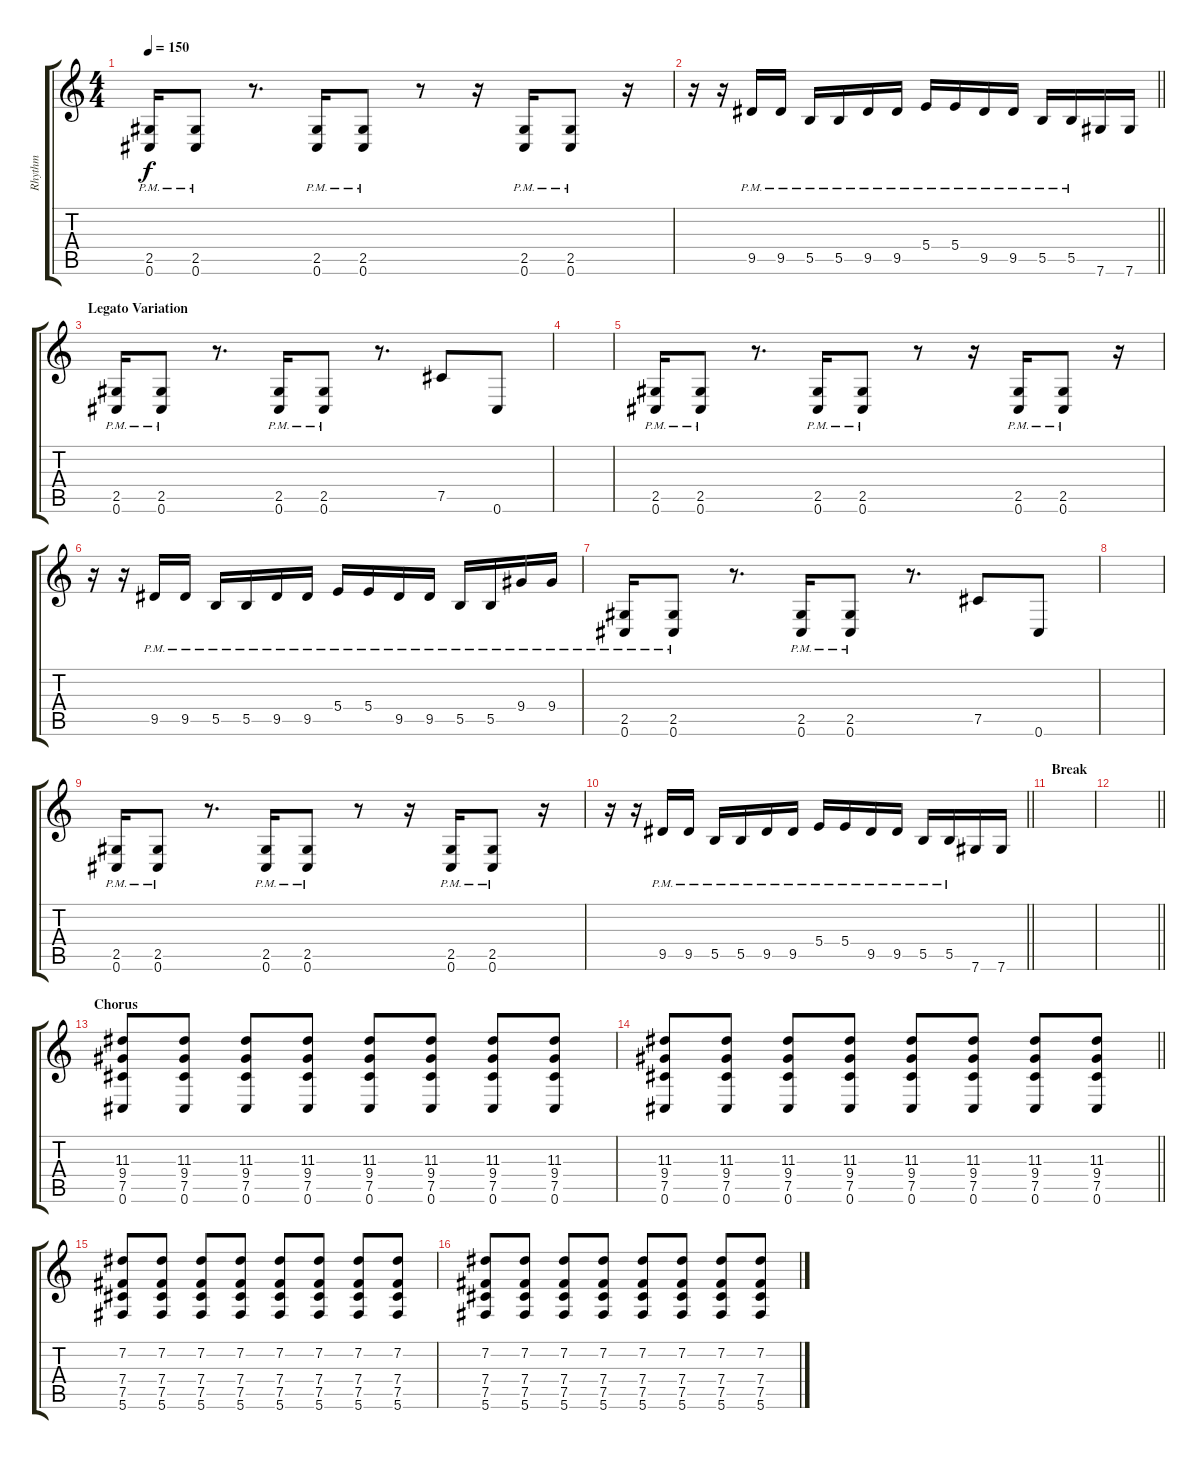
\track ("Rhythm" "Rhythm") {instrument overdrivenguitar}
\staff {score tabs}
\tuning (Db4 Ab3 E3 B2 Gb2 Db2) {hide}
\ts (4 4)
\tempo 150
\clef g2
\ks c
(2.5{pm} 0.6{pm}).16{dy f} (2.5{pm} 0.6{pm}).8 r.8{d} (2.5{pm} 0.6{pm}).16 (2.5{pm} 0.6{pm}).8 r.8 r.16 (2.5{pm} 0.6{pm}).16 (2.5{pm} 0.6{pm}).8 r.16 |
\barLineRight lightlight
r.16 r.16 9.5{pm}.16 9.5{pm}.16 5.5{pm}.16 5.5{pm}.16 9.5{pm}.16 9.5{pm}.16 5.4{pm}.16 5.4{pm}.16 9.5{pm}.16 9.5{pm}.16 5.5{pm}.16 5.5{pm}.16 7.6.16 7.6.16 |
\section ("" "Legato Variation")
(2.5{pm} 0.6{pm}).16 (2.5{pm} 0.6{pm}).8 r.8{d} (2.5{pm} 0.6{pm}).16 (2.5{pm} 0.6{pm}).8 r.8{d} 7.5.8 0.6.8 |
|
(2.5{pm} 0.6{pm}).16 (2.5{pm} 0.6{pm}).8 r.8{d} (2.5{pm} 0.6{pm}).16 (2.5{pm} 0.6{pm}).8 r.8 r.16 (2.5{pm} 0.6{pm}).16 (2.5{pm} 0.6{pm}).8 r.16 |
r.16 r.16 9.5{pm}.16 9.5{pm}.16 5.5{pm}.16 5.5{pm}.16 9.5{pm}.16 9.5{pm}.16 5.4{pm}.16 5.4{pm}.16 9.5{pm}.16 9.5{pm}.16 5.5{pm}.16 5.5{pm}.16 9.4{pm}.16 9.4{pm}.16 |
(2.5{pm} 0.6{pm}).16 (2.5{pm} 0.6{pm}).8 r.8{d} (2.5{pm} 0.6{pm}).16 (2.5{pm} 0.6{pm}).8 r.8{d} 7.5.8 0.6.8 |
|
(2.5{pm} 0.6{pm}).16 (2.5{pm} 0.6{pm}).8 r.8{d} (2.5{pm} 0.6{pm}).16 (2.5{pm} 0.6{pm}).8 r.8 r.16 (2.5{pm} 0.6{pm}).16 (2.5{pm} 0.6{pm}).8 r.16 |
\barLineRight lightlight
r.16 r.16 9.5{pm}.16 9.5{pm}.16 5.5{pm}.16 5.5{pm}.16 9.5{pm}.16 9.5{pm}.16 5.4{pm}.16 5.4{pm}.16 9.5{pm}.16 9.5{pm}.16 5.5{pm}.16 5.5{pm}.16 7.6.16 7.6.16 |
\section ("" "Break")
|
\barLineRight lightlight
|
\section ("" "Chorus")
(11.3 9.4 7.5 0.6).8 (11.3 9.4 7.5 0.6).8 (11.3 9.4 7.5 0.6).8 (11.3 9.4 7.5 0.6).8 (11.3 9.4 7.5 0.6).8 (11.3 9.4 7.5 0.6).8 (11.3 9.4 7.5 0.6).8 (11.3 9.4 7.5 0.6).8 |
\barLineRight lightlight
(11.3 9.4 7.5 0.6).8 (11.3 9.4 7.5 0.6).8 (11.3 9.4 7.5 0.6).8 (11.3 9.4 7.5 0.6).8 (11.3 9.4 7.5 0.6).8 (11.3 9.4 7.5 0.6).8 (11.3 9.4 7.5 0.6).8 (11.3 9.4 7.5 0.6).8 |
(7.2 7.4 7.5 5.6).8 (7.2 7.4 7.5 5.6).8 (7.2 7.4 7.5 5.6).8 (7.2 7.4 7.5 5.6).8 (7.2 7.4 7.5 5.6).8 (7.2 7.4 7.5 5.6).8 (7.2 7.4 7.5 5.6).8 (7.2 7.4 7.5 5.6).8 |
(7.2 7.4 7.5 5.6).8 (7.2 7.4 7.5 5.6).8 (7.2 7.4 7.5 5.6).8 (7.2 7.4 7.5 5.6).8 (7.2 7.4 7.5 5.6).8 (7.2 7.4 7.5 5.6).8 (7.2 7.4 7.5 5.6).8 (7.2 7.4 7.5 5.6).8
